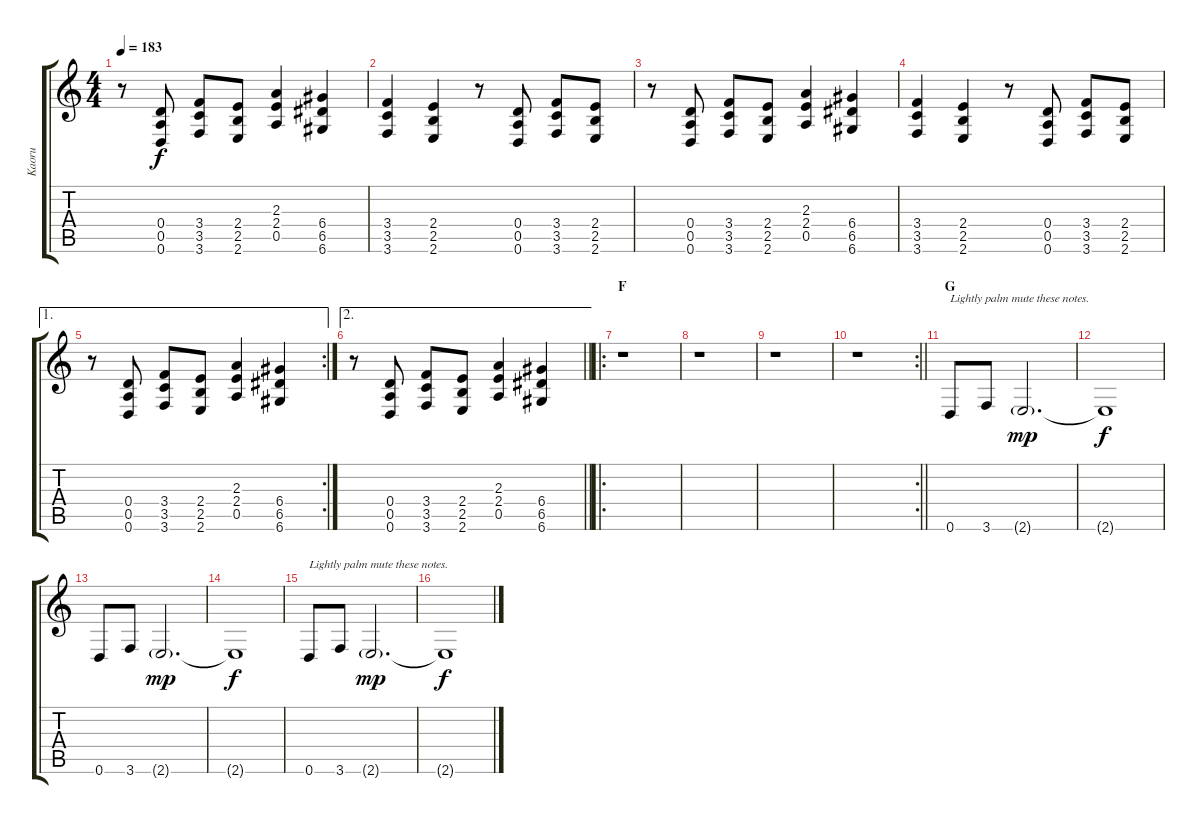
\track ("Kaoru" "Kaoru") {instrument overdrivenguitar}
\staff {score tabs}
\tuning (E4 B3 G3 D3 A2 D2) {hide}
\ts (4 4)
\tempo 183
\clef g2
\ks c
r.8{dy f} (0.4 0.5 0.6).8 (3.4 3.5 3.6).8 (2.4 2.5 2.6).8 (2.3 2.4 0.5).4 (6.4 6.5 6.6).4 |
(3.4 3.5 3.6).4 (2.4 2.5 2.6).4 r.8 (0.4 0.5 0.6).8 (3.4 3.5 3.6).8 (2.4 2.5 2.6).8 |
r.8 (0.4 0.5 0.6).8 (3.4 3.5 3.6).8 (2.4 2.5 2.6).8 (2.3 2.4 0.5).4 (6.4 6.5 6.6).4 |
(3.4 3.5 3.6).4 (2.4 2.5 2.6).4 r.8 (0.4 0.5 0.6).8 (3.4 3.5 3.6).8 (2.4 2.5 2.6).8 |
\ae 1
\rc 2
r.8 (0.4 0.5 0.6).8 (3.4 3.5 3.6).8 (2.4 2.5 2.6).8 (2.3 2.4 0.5).4 (6.4 6.5 6.6).4 |
\ae 2
\barLineRight lightlight
r.8 (0.4 0.5 0.6).8 (3.4 3.5 3.6).8 (2.4 2.5 2.6).8 (2.3 2.4 0.5).4 (6.4 6.5 6.6).4 |
\ro
\section ("" "F")
r.1 |
r.1 |
r.1 |
\rc 2
\barLineRight lightlight
r.1 |
\section ("" "G")
0.6.8{txt "Lightly palm mute these notes."} 3.6.8 2.6{g}.2{d dy mp} |
2.6{t}.1{dy f} |
0.6.8 3.6.8 2.6{g}.2{d dy mp} |
2.6{t}.1{dy f} |
0.6.8{txt "Lightly palm mute these notes."} 3.6.8 2.6{g}.2{d dy mp} |
2.6{t}.1{dy f}
